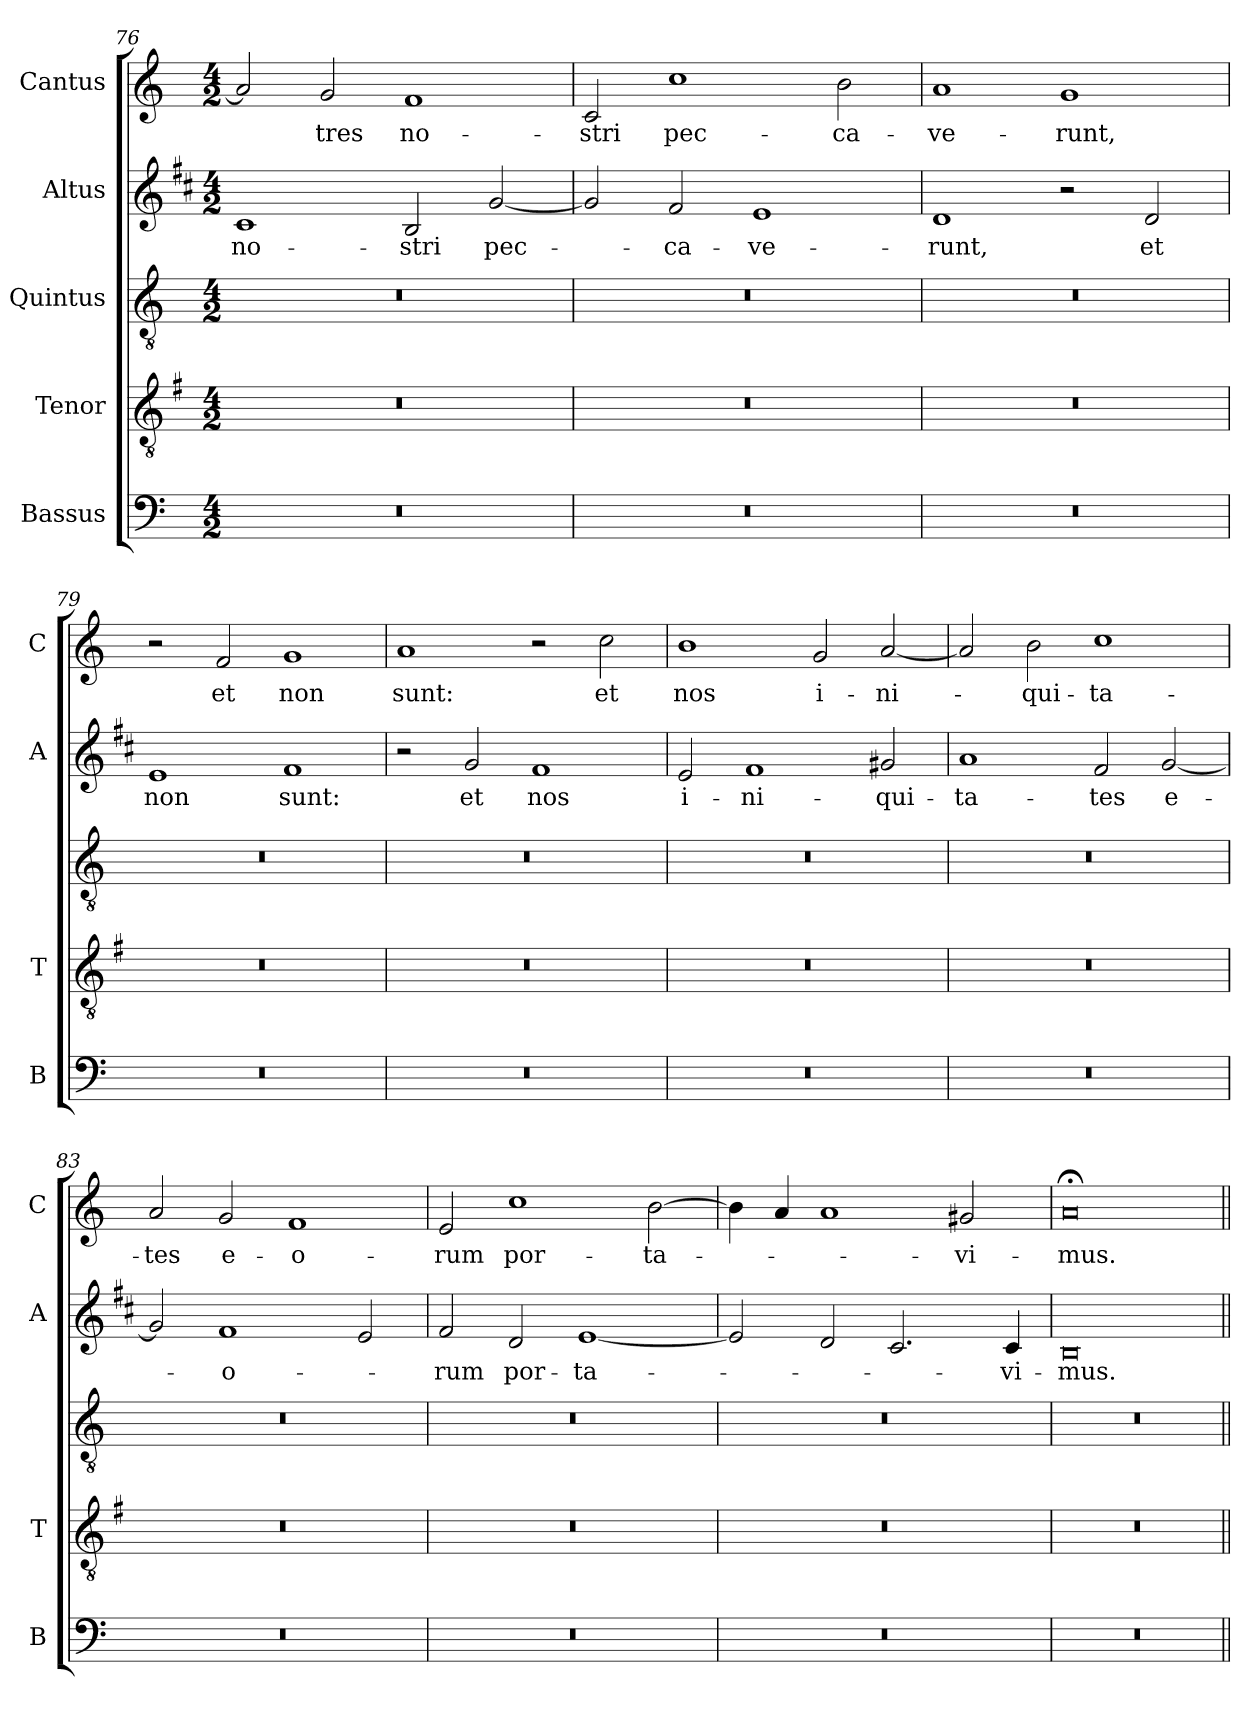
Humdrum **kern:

**kern	**kern	**kern	**kern	**text	**kern	**text
*part5	*part4	*part3	*part2	*part2	*part1	*part1
*staff5	*staff4	*staff3	*staff2	*staff2	*staff1	*staff1
*I"Bassus	*I"Tenor	*I"Quintus	*I"Altus	*	*I"Cantus	*
*I'B	*I'T	*	*I'A	*	*I'C	*
*clefF4	*clefGv2	*clefGv2	*clefG2	*	*clefG2	*
*	*ITrd4c7	*	*ITrd1c2	*	*	*
*k[]	*k[]	*k[]	*k[]	*	*k[]	*
*C:	*C:	*C:	*C:	*	*C:	*
*M4/2	*M4/2	*M4/2	*M4/2	*	*M4/2	*
=76	=76	=76	=76	=76	=76	=76
!	!	!	!	!LO:LY:b	!	!
0r	0r	0r	1B	no-	2a/]	.
!	!	!	!	!	!	!LO:LY:b
.	.	.	.	.	2g/	-tres
!	!	!	!	!LO:LY:b	!	!LO:LY:b
.	.	.	2A/	-stri	1f	no-
!	!	!	!	!LO:LY:b	!	!
.	.	.	[2f/	pec-	.	.
=77	=77	=77	=77	=77	=77	=77
!	!	!	!	!	!	!LO:LY:b
0r	0r	0r	2f/]	.	2c/	-stri
!	!	!	!	!LO:LY:b	!	!LO:LY:b
.	.	.	2e/	-ca-	1cc	pec-
!	!	!	!	!LO:LY:b	!	!
.	.	.	1d	-ve-	.	.
!	!	!	!	!	!	!LO:LY:b
.	.	.	.	.	2b\	-ca-
=78	=78	=78	=78	=78	=78	=78
!	!	!	!	!LO:LY:b	!	!LO:LY:b
0r	0r	0r	1c	-runt,	1a	-ve-
!	!	!	!	!	!	!LO:LY:b
.	.	.	2r	.	1g	-runt,
!	!	!	!	!LO:LY:b	!	!
.	.	.	2c/	et	.	.
=79	=79	=79	=79	=79	=79	=79
!	!	!	!	!LO:LY:b	!	!
0r	0r	0r	1d	non	2r	.
!	!	!	!	!	!	!LO:LY:b
.	.	.	.	.	2f/	et
!	!	!	!	!LO:LY:b	!	!LO:LY:b
.	.	.	1e	sunt:	1g	non
=80	=80	=80	=80	=80	=80	=80
!	!	!	!	!	!	!LO:LY:b
0r	0r	0r	2r	.	1a	sunt:
!	!	!	!	!LO:LY:b	!	!
.	.	.	2f/	et	.	.
!	!	!	!	!LO:LY:b	!	!
.	.	.	1e	nos	2r	.
!	!	!	!	!	!	!LO:LY:b
.	.	.	.	.	2cc\	et
!!LO:LB:g=z
=81	=81	=81	=81	=81	=81	=81
!	!	!	!	!LO:LY:b	!	!LO:LY:b
0r	0r	0r	2d/	i-	1b	nos
!	!	!	!	!LO:LY:b	!	!
.	.	.	1e	-ni-	.	.
!	!	!	!	!	!	!LO:LY:b
.	.	.	.	.	2g/	i-
!	!	!	!	!LO:LY:b	!	!LO:LY:b
.	.	.	2f#X/	-qui-	[2a/	-ni-
=82	=82	=82	=82	=82	=82	=82
!	!	!	!	!LO:LY:b	!	!
0r	0r	0r	1g	-ta-	2a/]	.
!	!	!	!	!	!	!LO:LY:b
.	.	.	.	.	2b\	-qui-
!	!	!	!	!LO:LY:b	!	!LO:LY:b
.	.	.	2e/	-tes	1cc	-ta-
!	!	!	!	!LO:LY:b	!	!
.	.	.	[2f/	e-	.	.
=83	=83	=83	=83	=83	=83	=83
!	!	!	!	!	!	!LO:LY:b
0r	0r	0r	2f/]	.	2a/	-tes
!	!	!	!	!LO:LY:b	!	!LO:LY:b
.	.	.	1e	-o-	2g/	e-
!	!	!	!	!	!	!LO:LY:b
.	.	.	.	.	1f	-o-
.	.	.	2d/	.	.	.
=84	=84	=84	=84	=84	=84	=84
!	!	!	!	!LO:LY:b	!	!LO:LY:b
0r	0r	0r	2e/	-rum	2e/	-rum
!	!	!	!	!LO:LY:b	!	!LO:LY:b
.	.	.	2c/	por-	1cc	por-
!	!	!	!	!LO:LY:b	!	!
.	.	.	[1d	-ta-	.	.
!	!	!	!	!	!	!LO:LY:b
.	.	.	.	.	[2b\	-ta-
=85	=85	=85	=85	=85	=85	=85
0r	0r	0r	2d/]	.	4b\]	.
.	.	.	.	.	4a/	.
.	.	.	2c/	.	1a	.
.	.	.	2.B/	.	.	.
!	!	!	!	!	!	!LO:LY:b
.	.	.	.	.	2g#X/	-vi-
!	!	!	!	!LO:LY:b	!	!
.	.	.	4B/	-vi-	.	.
=86	=86	=86	=86	=86	=86	=86
!	!	!	!	!LO:LY:b	!	!LO:LY:b
0r	0r	0r	0A	-mus.	0a;<	-mus.
=||	=||	=||	=||	=||	=||	=||
*-	*-	*-	*-	*-	*-	*-
